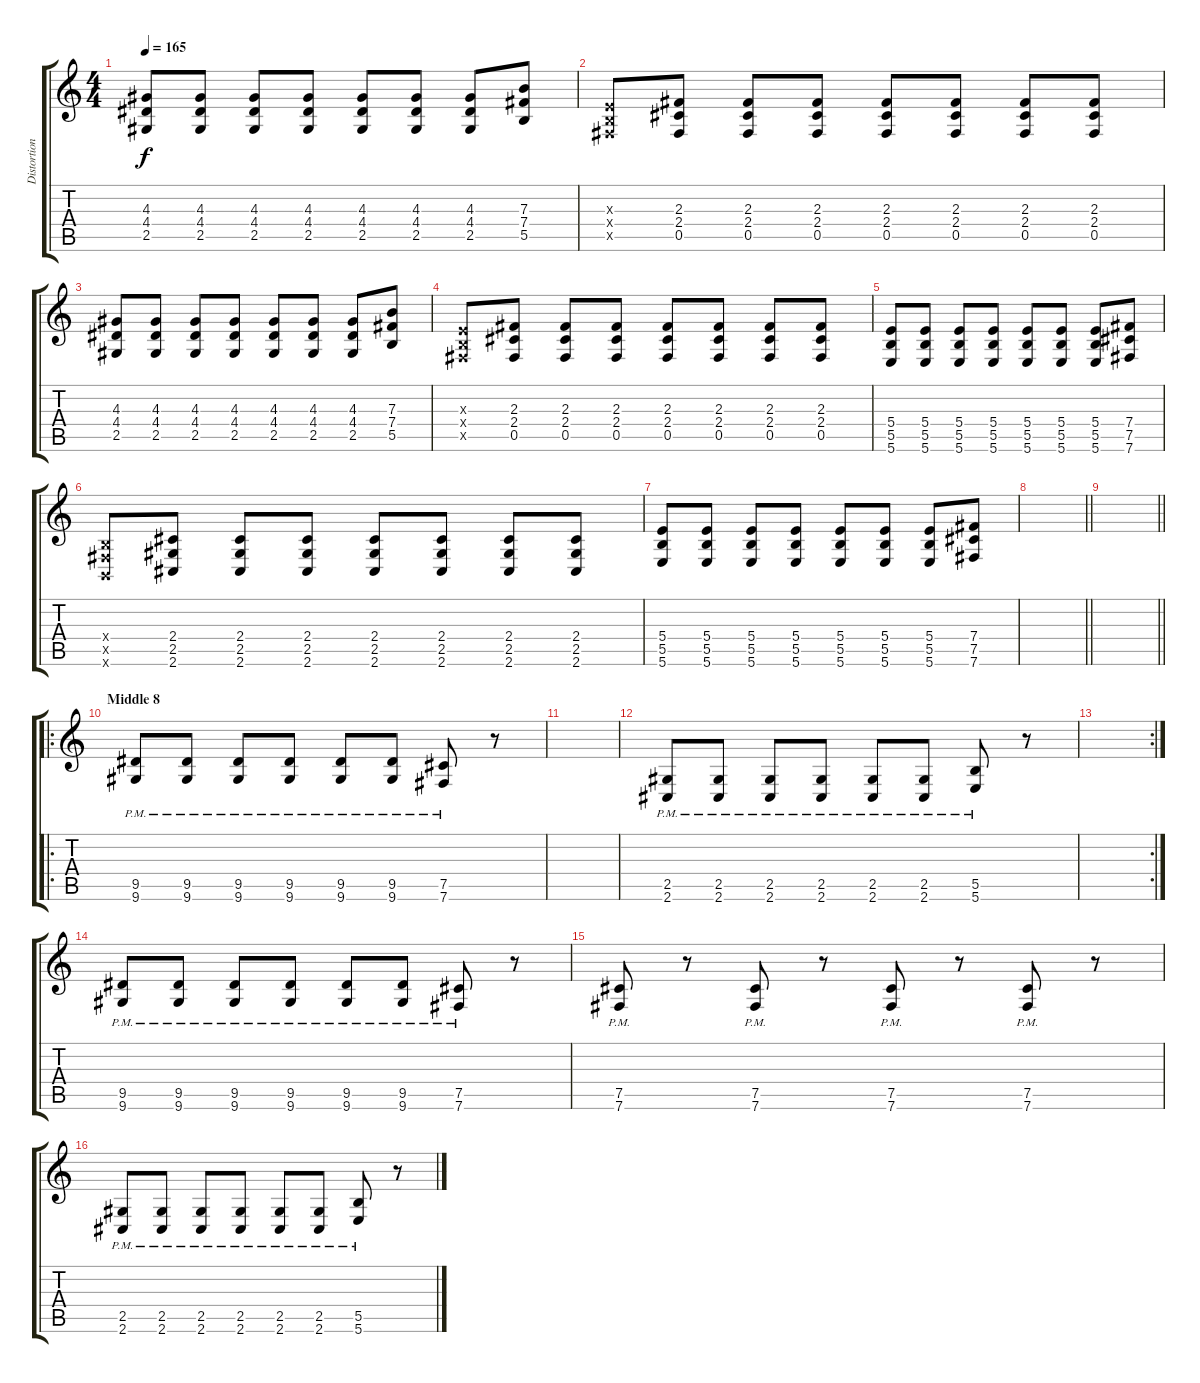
\track ("Distortion Guitar 1" "Distortion") {instrument distortionguitar}
\staff {score tabs}
\tuning (Db4 Ab3 E3 B2 Gb2 B1) {hide}
\ts (4 4)
\tempo 165
\clef g2
\ks c
(4.3 4.4 2.5).8{dy f} (4.3 4.4 2.5).8 (4.3 4.4 2.5).8 (4.3 4.4 2.5).8 (4.3 4.4 2.5).8 (4.3 4.4 2.5).8 (4.3 4.4 2.5).8 (7.3 7.4 5.5).8 |
(0.3{x} 0.4{x} 0.5{x}).8 (2.3 2.4 0.5).8 (2.3 2.4 0.5).8 (2.3 2.4 0.5).8 (2.3 2.4 0.5).8 (2.3 2.4 0.5).8 (2.3 2.4 0.5).8 (2.3 2.4 0.5).8 |
(4.3 4.4 2.5).8 (4.3 4.4 2.5).8 (4.3 4.4 2.5).8 (4.3 4.4 2.5).8 (4.3 4.4 2.5).8 (4.3 4.4 2.5).8 (4.3 4.4 2.5).8 (7.3 7.4 5.5).8 |
(0.3{x} 0.4{x} 0.5{x}).8 (2.3 2.4 0.5).8 (2.3 2.4 0.5).8 (2.3 2.4 0.5).8 (2.3 2.4 0.5).8 (2.3 2.4 0.5).8 (2.3 2.4 0.5).8 (2.3 2.4 0.5).8 |
(5.4 5.5 5.6).8 (5.4 5.5 5.6).8 (5.4 5.5 5.6).8 (5.4 5.5 5.6).8 (5.4 5.5 5.6).8 (5.4 5.5 5.6).8 (5.4 5.5 5.6).8 (7.4 7.5 7.6).8 |
(0.4{x} 0.5{x} 0.6{x}).8 (2.4 2.5 2.6).8 (2.4 2.5 2.6).8 (2.4 2.5 2.6).8 (2.4 2.5 2.6).8 (2.4 2.5 2.6).8 (2.4 2.5 2.6).8 (2.4 2.5 2.6).8 |
(5.4 5.5 5.6).8 (5.4 5.5 5.6).8 (5.4 5.5 5.6).8 (5.4 5.5 5.6).8 (5.4 5.5 5.6).8 (5.4 5.5 5.6).8 (5.4 5.5 5.6).8 (7.4 7.5 7.6).8 |
\barLineRight lightlight
|
\barLineRight lightlight
|
\ro
\section ("" "Middle 8")
(9.5{pm} 9.6{pm}).8 (9.5{pm} 9.6{pm}).8 (9.5{pm} 9.6{pm}).8 (9.5{pm} 9.6{pm}).8 (9.5{pm} 9.6{pm}).8 (9.5{pm} 9.6{pm}).8 (7.5{pm} 7.6{pm}).8 r.8 |
|
(2.5{pm} 2.6{pm}).8 (2.5{pm} 2.6{pm}).8 (2.5{pm} 2.6{pm}).8 (2.5{pm} 2.6{pm}).8 (2.5{pm} 2.6{pm}).8 (2.5{pm} 2.6{pm}).8 (5.5{pm} 5.6{pm}).8 r.8 |
\rc 2
|
(9.5{pm} 9.6{pm}).8 (9.5{pm} 9.6{pm}).8 (9.5{pm} 9.6{pm}).8 (9.5{pm} 9.6{pm}).8 (9.5{pm} 9.6{pm}).8 (9.5{pm} 9.6{pm}).8 (7.5{pm} 7.6{pm}).8 r.8 |
(7.5{pm} 7.6{pm}).8 r.8 (7.5{pm} 7.6{pm}).8 r.8 (7.5{pm} 7.6{pm}).8 r.8 (7.5{pm} 7.6{pm}).8 r.8 |
(2.5{pm} 2.6{pm}).8 (2.5{pm} 2.6{pm}).8 (2.5{pm} 2.6{pm}).8 (2.5{pm} 2.6{pm}).8 (2.5{pm} 2.6{pm}).8 (2.5{pm} 2.6{pm}).8 (5.5{pm} 5.6{pm}).8 r.8
